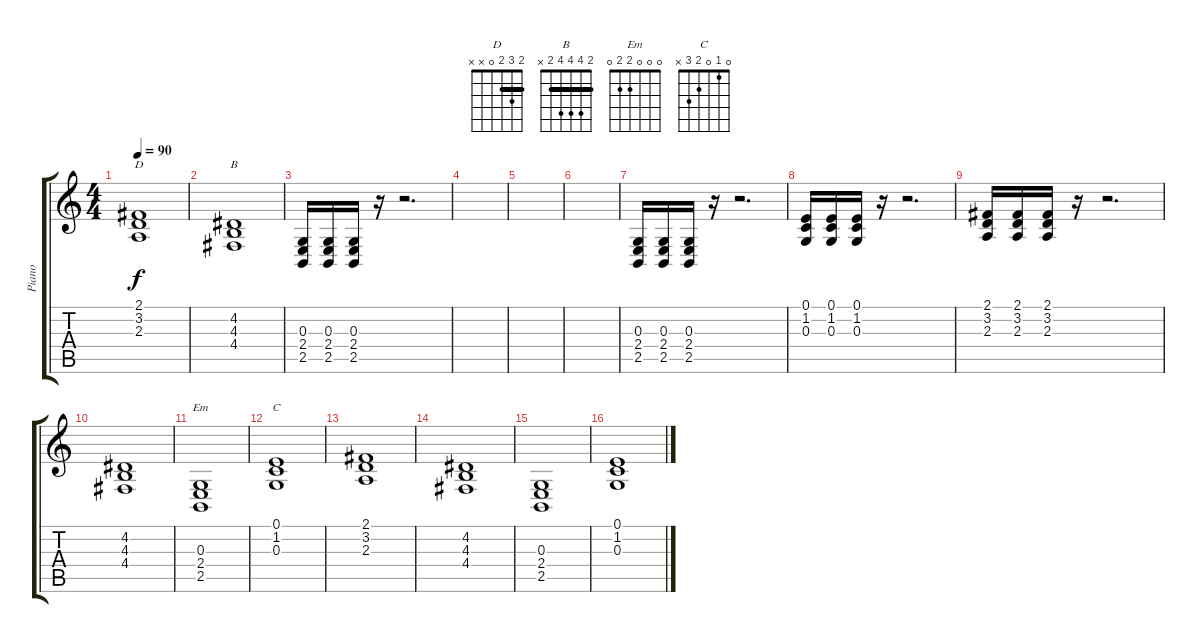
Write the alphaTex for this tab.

\track ("Piano" "Piano") {instrument electricgrandpiano}
\staff {score tabs}
\tuning (E4 B3 G3 D3 A2 E2) {hide}
\chord ("D" 2 3 2 0 x x) {barre 2}
\chord ("B" 2 4 4 4 2 x) {barre 2}
\chord ("Em" 0 0 0 2 2 0)
\chord ("C" 0 1 0 2 3 x)
\ts (4 4)
\tempo 90
\clef g2
\ks c
(2.1 3.2 2.3).1{ch "D" dy f} |
(4.2 4.3 4.4).1{ch "B"} |
(0.3 2.4 2.5).16 (0.3 2.4 2.5).16 (0.3 2.4 2.5).16 r.16 r.2{d} |
|
|
|
(0.3 2.4 2.5).16 (0.3 2.4 2.5).16 (0.3 2.4 2.5).16 r.16 r.2{d} |
(0.1 1.2 0.3).16 (0.1 1.2 0.3).16 (0.1 1.2 0.3).16 r.16 r.2{d} |
(2.1 3.2 2.3).16 (2.1 3.2 2.3).16 (2.1 3.2 2.3).16 r.16 r.2{d} |
(4.2 4.3 4.4).1 |
(0.3 2.4 2.5).1{ch "Em"} |
(0.1 1.2 0.3).1{ch "C"} |
(2.1 3.2 2.3).1 |
(4.2 4.3 4.4).1 |
(0.3 2.4 2.5).1 |
(0.1 1.2 0.3).1
